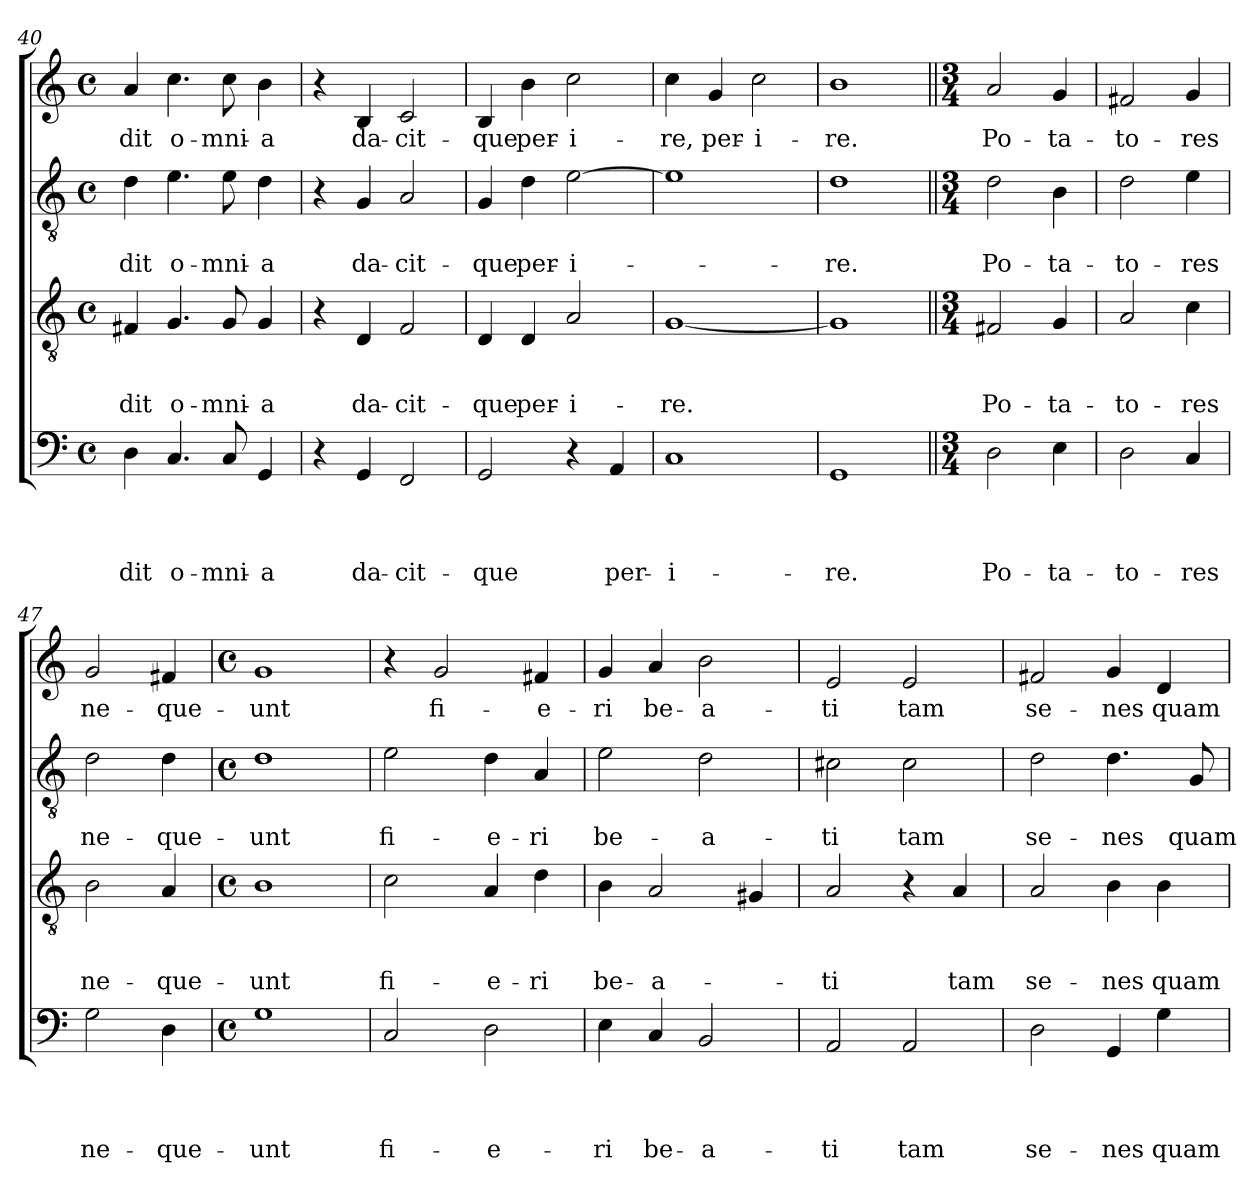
**kern	**text	**text	**text	**text	**kern	**text	**text	**text	**kern	**text	**text	**kern	**text
*part4	*part4	*part4	*part4	*part4	*part3	*part3	*part3	*part3	*part2	*part2	*part2	*part1	*part1
*staff4	*staff4	*staff4	*staff4	*staff4	*staff3	*staff3	*staff3	*staff3	*staff2	*staff2	*staff2	*staff1	*staff1
*clefF4	*	*	*	*	*clefGv2	*	*	*	*clefGv2	*	*	*clefG2	*
*k[]	*	*	*	*	*k[]	*	*	*	*k[]	*	*	*k[]	*
*C:	*	*	*	*	*C:	*	*	*	*C:	*	*	*C:	*
*M4/4	*	*	*	*	*M4/4	*	*	*	*M4/4	*	*	*M4/4	*
*met(c)	*	*	*	*	*met(c)	*	*	*	*met(c)	*	*	*met(c)	*
=40	=40	=40	=40	=40	=40	=40	=40	=40	=40	=40	=40	=40	=40
!	!	!	!	!LO:LY:b	!	!	!	!LO:LY:b	!	!	!LO:LY:b	!	!LO:LY:b
4D\	.	.	.	-dit	4F#X/	.	.	-dit	4d\	.	-dit	4a/	-dit
!	!	!	!	!LO:LY:b	!	!	!	!LO:LY:b	!	!	!LO:LY:b	!	!LO:LY:b
4.C/	.	.	.	o-	4.G/	.	.	o-	4.e\	.	o-	4.cc\	o-
!	!	!	!	!LO:LY:b	!	!	!	!LO:LY:b	!	!	!LO:LY:b	!	!LO:LY:b
8C/	.	.	.	-mni-	8G/	.	.	-mni-	8e\	.	-mni-	8cc\	-mni-
!	!	!	!	!LO:LY:b	!	!	!	!LO:LY:b	!	!	!LO:LY:b	!	!LO:LY:b
4GG/	.	.	.	-a	4G/	.	.	-a	4d\	.	-a	4b\	-a
=41	=41	=41	=41	=41	=41	=41	=41	=41	=41	=41	=41	=41	=41
4r	.	.	.	.	4r	.	.	.	4r	.	.	4r	.
!	!	!	!	!LO:LY:b	!	!	!	!LO:LY:b	!	!	!LO:LY:b	!	!LO:LY:b
4GG/	.	.	.	da-	4D/	.	.	da-	4G/	.	da-	4B/	da-
!	!	!	!	!LO:LY:b	!	!	!	!LO:LY:b	!	!	!LO:LY:b	!	!LO:LY:b
2FF/	.	.	.	-cit-	2F/	.	.	-cit-	2A/	.	-cit-	2c/	-cit-
=42	=42	=42	=42	=42	=42	=42	=42	=42	=42	=42	=42	=42	=42
!	!	!	!	!LO:LY:b	!	!	!	!LO:LY:b	!	!	!LO:LY:b	!	!LO:LY:b
2GG/	.	.	.	-que	4D/	.	.	-que	4G/	.	-que	4B/	-que
!	!	!	!	!	!	!	!	!LO:LY:b	!	!	!LO:LY:b	!	!LO:LY:b
.	.	.	.	.	4D/	.	.	per-	4d\	.	per-	4b\	per-
!	!	!	!	!	!	!	!	!LO:LY:b	!	!	!LO:LY:b	!	!LO:LY:b
4r	.	.	.	.	2A/	.	.	-i-	[2e\	.	-i-	2cc\	-i-
!	!	!	!	!LO:LY:b	!	!	!	!	!	!	!	!	!
4AA/	.	.	.	per-	.	.	.	.	.	.	.	.	.
!!LO:LB:g=z
=43	=43	=43	=43	=43	=43	=43	=43	=43	=43	=43	=43	=43	=43
!	!	!	!	!LO:LY:b	!	!	!	!LO:LY:b	!	!	!	!	!LO:LY:b
1C	.	.	.	-i-	[1G	.	.	-re.	1e]	.	.	4cc\	-re,
!	!	!	!	!	!	!	!	!	!	!	!	!	!LO:LY:b
.	.	.	.	.	.	.	.	.	.	.	.	4g/	per-
!	!	!	!	!	!	!	!	!	!	!	!	!	!LO:LY:b
.	.	.	.	.	.	.	.	.	.	.	.	2cc\	-i-
=44	=44	=44	=44	=44	=44	=44	=44	=44	=44	=44	=44	=44	=44
!	!	!	!	!LO:LY:b	!	!	!	!	!	!	!LO:LY:b	!	!LO:LY:b
1GG	.	.	.	-re.	1G]	.	.	.	1d	.	-re.	1b	-re.
=45||	=45||	=45||	=45||	=45||	=45||	=45||	=45||	=45||	=45||	=45||	=45||	=45||	=45||
*M3/4	*	*	*	*	*M3/4	*	*	*	*M3/4	*	*	*M3/4	*
!	!	!	!	!LO:LY:b	!	!	!	!LO:LY:b	!	!	!LO:LY:b	!	!LO:LY:b
2D\	.	.	.	Po-	2F#X/	.	.	Po-	2d\	.	Po-	2a/	Po-
!	!	!	!	!LO:LY:b	!	!	!	!LO:LY:b	!	!	!LO:LY:b	!	!LO:LY:b
4E\	.	.	.	-ta-	4G/	.	.	-ta-	4B\	.	-ta-	4g/	-ta-
=46	=46	=46	=46	=46	=46	=46	=46	=46	=46	=46	=46	=46	=46
!	!	!	!	!LO:LY:b	!	!	!	!LO:LY:b	!	!	!LO:LY:b	!	!LO:LY:b
2D\	.	.	.	-to-	2A/	.	.	-to-	2d\	.	-to-	2f#X/	-to-
!	!	!	!	!LO:LY:b	!	!	!	!LO:LY:b	!	!	!LO:LY:b	!	!LO:LY:b
4C/	.	.	.	-res	4c\	.	.	-res	4e\	.	-res	4g/	-res
=47	=47	=47	=47	=47	=47	=47	=47	=47	=47	=47	=47	=47	=47
!	!	!	!	!LO:LY:b	!	!	!	!LO:LY:b	!	!	!LO:LY:b	!	!LO:LY:b
2G\	.	.	.	ne-	2B\	.	.	ne-	2d\	.	ne-	2g/	ne-
!	!	!	!	!LO:LY:b	!	!	!	!LO:LY:b	!	!	!LO:LY:b	!	!LO:LY:b
4D\	.	.	.	-que-	4A/	.	.	-que-	4d\	.	-que-	4f#X/	-que-
=48	=48	=48	=48	=48	=48	=48	=48	=48	=48	=48	=48	=48	=48
*M4/4	*	*	*	*	*M4/4	*	*	*	*M4/4	*	*	*M4/4	*
*met(c)	*	*	*	*	*met(c)	*	*	*	*met(c)	*	*	*met(c)	*
!	!	!	!	!LO:LY:b	!	!	!	!LO:LY:b	!	!	!LO:LY:b	!	!LO:LY:b
1G	.	.	.	-unt	1B	.	.	-unt	1d	.	-unt	1g	-unt
!!LO:PB:g=z
=49	=49	=49	=49	=49	=49	=49	=49	=49	=49	=49	=49	=49	=49
!	!	!	!	!LO:LY:b	!	!	!	!LO:LY:b	!	!	!LO:LY:b	!	!
2C/	.	.	.	fi-	2c\	.	.	fi-	2e\	.	fi-	4r	.
!	!	!	!	!	!	!	!	!	!	!	!	!	!LO:LY:b
.	.	.	.	.	.	.	.	.	.	.	.	2g/	fi-
!	!	!	!	!LO:LY:b	!	!	!	!LO:LY:b	!	!	!LO:LY:b	!	!
2D\	.	.	.	-e-	4A/	.	.	-e-	4d\	.	-e-	.	.
!	!	!	!	!	!	!	!	!LO:LY:b	!	!	!LO:LY:b	!	!LO:LY:b
.	.	.	.	.	4d\	.	.	-ri	4A/	.	-ri	4f#X/	-e-
=50	=50	=50	=50	=50	=50	=50	=50	=50	=50	=50	=50	=50	=50
!	!	!	!	!LO:LY:b	!	!	!	!LO:LY:b	!	!	!LO:LY:b	!	!LO:LY:b
4E\	.	.	.	-ri	4B\	.	.	be-	2e\	.	be-	4g/	-ri
!	!	!	!	!LO:LY:b	!	!	!	!LO:LY:b	!	!	!	!	!LO:LY:b
4C/	.	.	.	be-	2A/	.	.	-a-	.	.	.	4a/	be-
!	!	!	!	!LO:LY:b	!	!	!	!	!	!	!LO:LY:b	!	!LO:LY:b
2BB/	.	.	.	-a-	.	.	.	.	2d\	.	-a-	2b\	-a-
.	.	.	.	.	4G#X/	.	.	.	.	.	.	.	.
=51	=51	=51	=51	=51	=51	=51	=51	=51	=51	=51	=51	=51	=51
!	!	!	!	!LO:LY:b	!	!	!	!LO:LY:b	!	!	!LO:LY:b	!	!LO:LY:b
2AA/	.	.	.	-ti	2A/	.	.	-ti	2c#X\	.	-ti	2e/	-ti
!	!	!	!	!LO:LY:b	!	!	!	!	!	!	!LO:LY:b	!	!LO:LY:b
2AA/	.	.	.	tam	4r	.	.	.	2c#\	.	tam	2e/	tam
!	!	!	!	!	!	!	!	!LO:LY:b	!	!	!	!	!
.	.	.	.	.	4A/	.	.	tam	.	.	.	.	.
=52	=52	=52	=52	=52	=52	=52	=52	=52	=52	=52	=52	=52	=52
!	!	!	!	!LO:LY:b	!	!	!	!LO:LY:b	!	!	!LO:LY:b	!	!LO:LY:b
2D\	.	.	.	se-	2A/	.	.	se-	2d\	.	se-	2f#X/	se-
!	!	!	!	!LO:LY:b	!	!	!	!LO:LY:b	!	!	!LO:LY:b	!	!LO:LY:b
4GG/	.	.	.	-nes	4B\	.	.	-nes	4.d\	.	-nes	4g/	-nes
!	!	!	!	!LO:LY:b	!	!	!	!LO:LY:b	!	!	!	!	!LO:LY:b
4G\	.	.	.	quam	4B\	.	.	quam	.	.	.	4d/	quam
!	!	!	!	!	!	!	!	!	!	!	!LO:LY:b	!	!
.	.	.	.	.	.	.	.	.	8G/	.	quam	.	.
=	=	=	=	=	=	=	=	=	=	=	=	=	=
*-	*-	*-	*-	*-	*-	*-	*-	*-	*-	*-	*-	*-	*-
